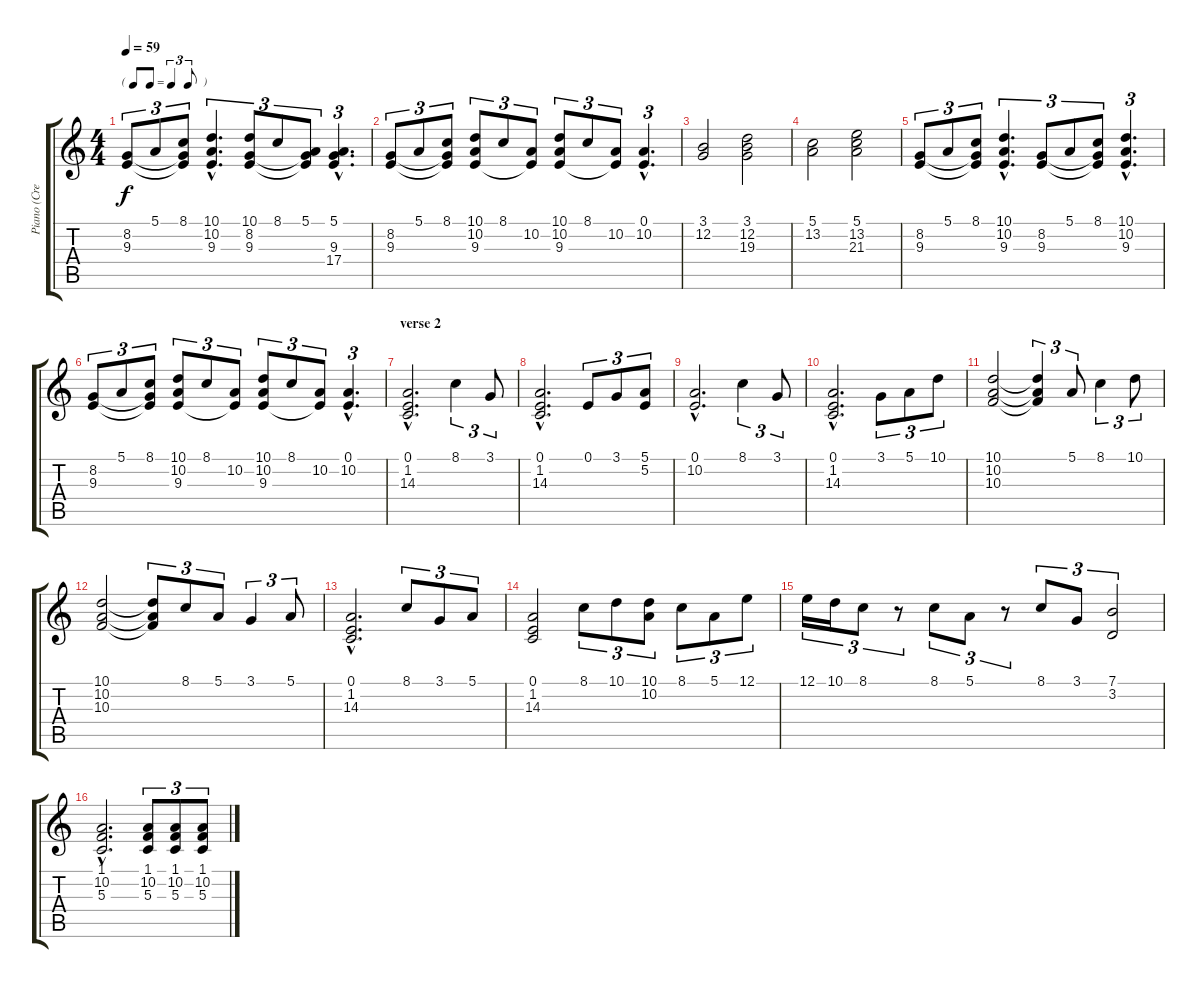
\track ("Piano (Crems)" "Piano (Cre") {instrument acousticgrandpiano}
\staff {score tabs}
\tuning (E4 B3 G3 D3 A2 E2) {hide}
\ts (4 4)
\tf triplet8th
\tempo 59
\clef g2
\ks c
(8.2 9.3).8{tu (3 2) dy f} 5.1.8{tu (3 2)} (8.1 8.2{t} 9.3{t}).8{tu (3 2)} (10.1{hac} 10.2{hac} 9.3{hac}).4{d tu (3 2)} (10.1 8.2 9.3).8{tu (3 2)} 8.1.8{tu (3 2)} (5.1 8.2{t} 9.3{t}).8{tu (3 2)} (5.1{hac} 9.3{hac} 17.4{hac}).4{d tu (3 2)} |
(8.2 9.3).8{tu (3 2)} 5.1.8{tu (3 2)} (8.1 8.2{t} 9.3{t}).8{tu (3 2)} (10.1 10.2 9.3).8{tu (3 2)} 8.1.8{tu (3 2)} (10.2 9.3{t}).8{tu (3 2)} (10.1 10.2 9.3).8{tu (3 2)} 8.1.8{tu (3 2)} (10.2 9.3{t}).8{tu (3 2)} (0.1{hac} 10.2{hac}).4{d tu (3 2)} |
(3.1 12.2).2 (3.1 12.2 19.3).2 |
(5.1 13.2).2 (5.1 13.2 21.3).2 |
(8.2 9.3).8{tu (3 2) volume 11} 5.1.8{tu (3 2)} (8.1 8.2{t} 9.3{t}).8{tu (3 2)} (10.1{hac} 10.2{hac} 9.3{hac}).4{d tu (3 2)} (8.2 9.3).8{tu (3 2)} 5.1.8{tu (3 2)} (8.1 8.2{t} 9.3{t}).8{tu (3 2)} (10.1{hac} 10.2{hac} 9.3{hac}).4{d tu (3 2)} |
(8.2 9.3).8{tu (3 2)} 5.1.8{tu (3 2)} (8.1 8.2{t} 9.3{t}).8{tu (3 2)} (10.1 10.2 9.3).8{tu (3 2)} 8.1.8{tu (3 2)} (10.2 9.3{t}).8{tu (3 2)} (10.1 10.2 9.3).8{tu (3 2)} 8.1.8{tu (3 2)} (10.2 9.3{t}).8{tu (3 2)} (0.1{hac} 10.2{hac}).4{d tu (3 2)} |
\section ("" "verse 2")
(0.1{hac} 1.2{hac} 14.3{hac}).2{d} 8.1.4{tu (3 2)} 3.1.8{tu (3 2)} |
(0.1{hac} 1.2{hac} 14.3{hac}).2{d} 0.1.8{tu (3 2)} 3.1.8{tu (3 2)} (5.1 5.2).8{tu (3 2)} |
(0.1{hac} 10.2{hac}).2{d} 8.1.4{tu (3 2)} 3.1.8{tu (3 2)} |
(0.1{hac} 1.2{hac} 14.3{hac}).2{d} 3.1.8{tu (3 2)} 5.1.8{tu (3 2)} 10.1.8{tu (3 2)} |
(10.1 10.2 10.3).2 (10.1{t} 10.2{t} 10.3{t}).4{tu (3 2)} 5.1.8{tu (3 2)} 8.1.4{tu (3 2)} 10.1.8{tu (3 2)} |
(10.1 10.2 10.3).2 (10.1{t} 10.2{t} 10.3{t}).8{tu (3 2)} 8.1.8{tu (3 2)} 5.1.8{tu (3 2)} 3.1.4{tu (3 2)} 5.1.8{tu (3 2)} |
(0.1{hac} 1.2{hac} 14.3{hac}).2{d} 8.1.8{tu (3 2)} 3.1.8{tu (3 2)} 5.1.8{tu (3 2)} |
(0.1 1.2 14.3).2 8.1.8{tu (3 2)} 10.1.8{tu (3 2)} (10.1 10.2).8{tu (3 2)} 8.1.8{tu (3 2)} 5.1.8{tu (3 2)} 12.1.8{tu (3 2)} |
12.1.16{tu (3 2)} 10.1.16{tu (3 2)} 8.1.8{tu (3 2)} r.8{tu (3 2)} 8.1.8{tu (3 2)} 5.1.8{tu (3 2)} r.8{tu (3 2)} 8.1.8{tu (3 2)} 3.1.8{tu (3 2)} (7.1 3.2).2{tu (3 2)} |
(1.1{hac} 10.2{hac} 5.3{hac}).2{d} (1.1 10.2 5.3).8{tu (3 2)} (1.1 10.2 5.3).8{tu (3 2)} (1.1 10.2 5.3).8{tu (3 2)}
